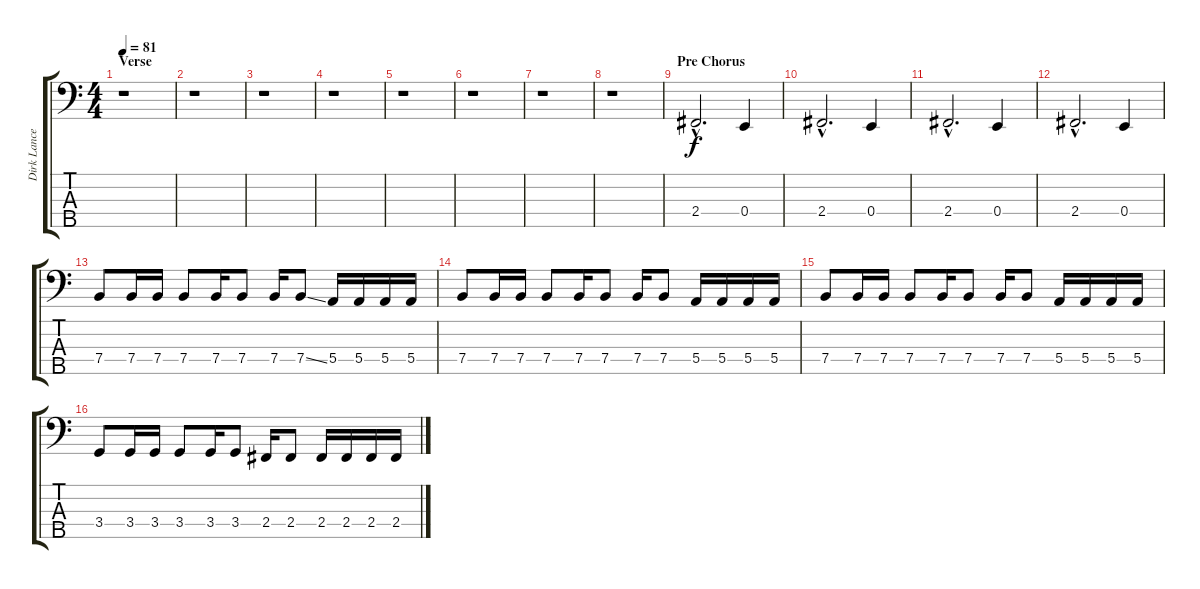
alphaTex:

\track ("Dirk Lance [Bass]" "Dirk Lance") {instrument electricbassfinger}
\staff {score tabs}
\tuning (G2 D2 A1 E1 B0) {hide}
\ts (4 4)
\section ("" "Verse")
\tempo 81
\clef f4
\ks c
r.1{dy f instrument electricbassfinger} |
r.1 |
r.1 |
r.1 |
r.1 |
r.1 |
r.1 |
r.1 |
\section ("" "Pre Chorus")
2.4{hac}.2{d} 0.4.4 |
2.4{hac}.2{d} 0.4.4 |
2.4{hac}.2{d} 0.4.4 |
2.4{hac}.2{d} 0.4.4 |
7.4.8 7.4.16 7.4.16 7.4.8 7.4.16 7.4.8 7.4.16 7.4{ss}.8 5.4.16 5.4.16 5.4.16 5.4.16 |
7.4.8 7.4.16 7.4.16 7.4.8 7.4.16 7.4.8 7.4.16 7.4.8 5.4.16 5.4.16 5.4.16 5.4.16 |
7.4.8 7.4.16 7.4.16 7.4.8 7.4.16 7.4.8 7.4.16 7.4.8 5.4.16 5.4.16 5.4.16 5.4.16 |
3.4.8 3.4.16 3.4.16 3.4.8 3.4.16 3.4.8 2.4.16 2.4.8 2.4.16 2.4.16 2.4.16 2.4.16
